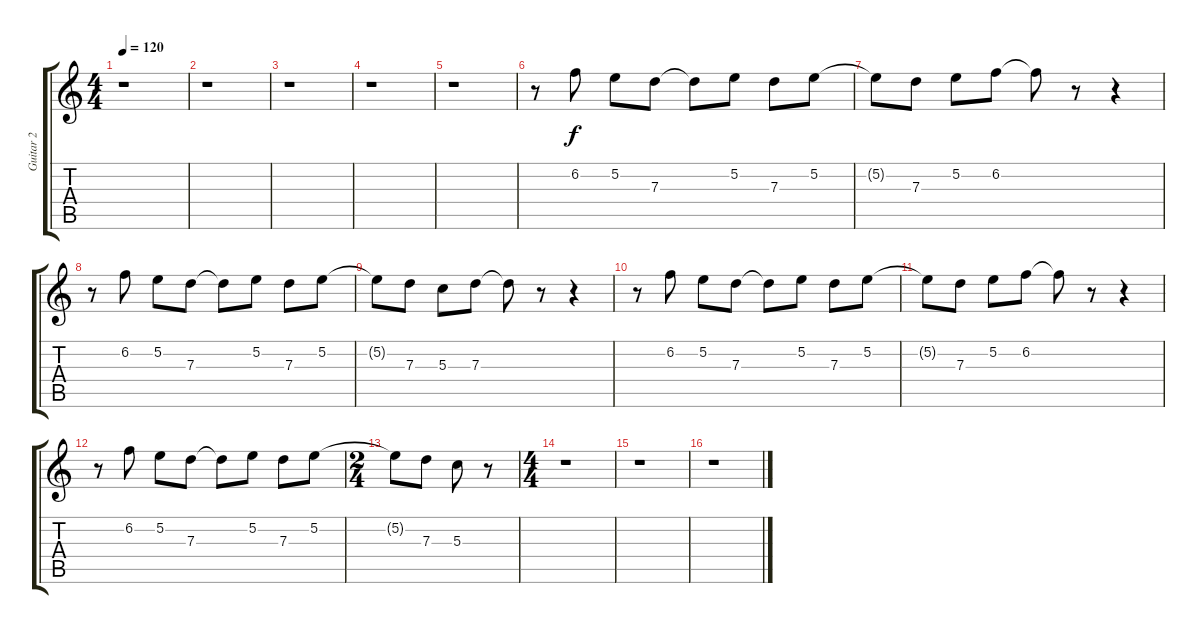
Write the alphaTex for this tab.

\track ("Guitar 2" "Guitar 2") {instrument distortionguitar}
\staff {score tabs}
\tuning (E4 B3 G3 D3 A2 E2) {hide}
\ts (4 4)
\tempo 120
\clef g2
\ks c
r.1{dy f instrument distortionguitar} |
r.1 |
r.1 |
r.1 |
r.1 |
r.8 6.2.8 5.2.8 7.3.8 7.3{t}.8 5.2.8 7.3.8 5.2.8 |
5.2{t}.8 7.3.8 5.2.8 6.2.8 6.2{t}.8 r.8 r.4 |
r.8 6.2.8 5.2.8 7.3.8 7.3{t}.8 5.2.8 7.3.8 5.2.8 |
5.2{t}.8 7.3.8 5.3.8 7.3.8 7.3{t}.8 r.8 r.4 |
r.8 6.2.8 5.2.8 7.3.8 7.3{t}.8 5.2.8 7.3.8 5.2.8 |
5.2{t}.8 7.3.8 5.2.8 6.2.8 6.2{t}.8 r.8 r.4 |
r.8 6.2.8 5.2.8 7.3.8 7.3{t}.8 5.2.8 7.3.8 5.2.8 |
\ts (2 4)
5.2{t}.8 7.3.8 5.3.8 r.8 |
\ts (4 4)
r.1 |
r.1 |
r.1
